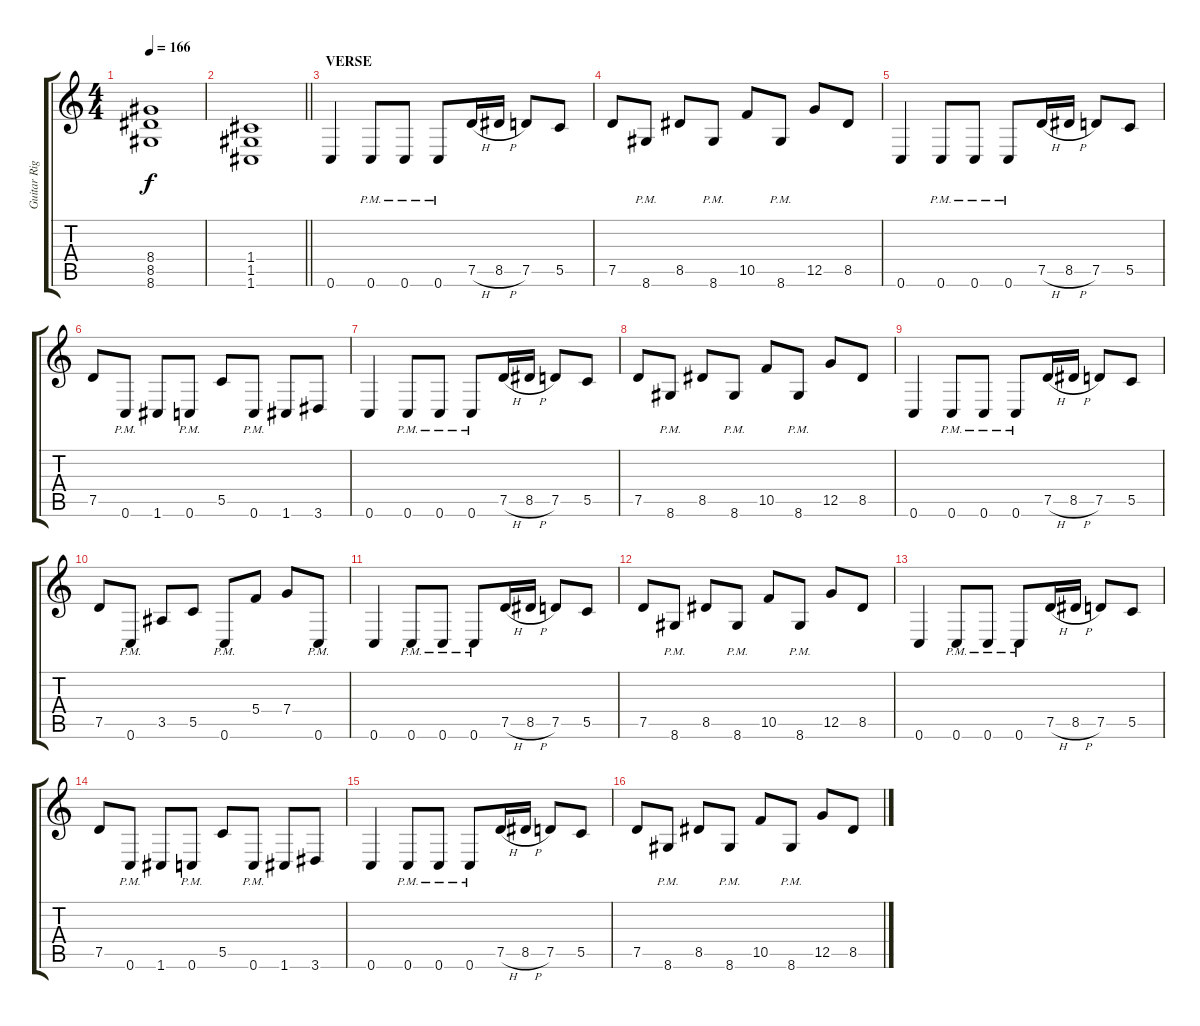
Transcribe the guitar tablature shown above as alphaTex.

\track ("Guitar Right" "Guitar Rig") {instrument distortionguitar}
\staff {score tabs}
\tuning (D4 A3 F3 C3 G2 C2) {hide}
\ts (4 4)
\tempo 166
\clef g2
\ks c
(8.4 8.5 8.6).1{dy f} |
\barLineRight lightlight
(1.4 1.5 1.6).1 |
\section ("" "VERSE")
0.6.4 0.6{pm}.8 0.6{pm}.8 0.6{pm}.8 7.5{h}.16 8.5{h}.16 7.5.8 5.5.8 |
7.5.8 8.6{pm}.8 8.5.8 8.6{pm}.8 10.5.8 8.6{pm}.8 12.5.8 8.5.8 |
0.6.4 0.6{pm}.8 0.6{pm}.8 0.6{pm}.8 7.5{h}.16 8.5{h}.16 7.5.8 5.5.8 |
7.5.8 0.6{pm}.8 1.6.8 0.6{pm}.8 5.5.8 0.6{pm}.8 1.6.8 3.6.8 |
0.6.4 0.6{pm}.8 0.6{pm}.8 0.6{pm}.8 7.5{h}.16 8.5{h}.16 7.5.8 5.5.8 |
7.5.8 8.6{pm}.8 8.5.8 8.6{pm}.8 10.5.8 8.6{pm}.8 12.5.8 8.5.8 |
0.6.4 0.6{pm}.8 0.6{pm}.8 0.6{pm}.8 7.5{h}.16 8.5{h}.16 7.5.8 5.5.8 |
7.5.8 0.6{pm}.8 3.5.8 5.5.8 0.6{pm}.8 5.4.8 7.4.8 0.6{pm}.8 |
0.6.4 0.6{pm}.8 0.6{pm}.8 0.6{pm}.8 7.5{h}.16 8.5{h}.16 7.5.8 5.5.8 |
7.5.8 8.6{pm}.8 8.5.8 8.6{pm}.8 10.5.8 8.6{pm}.8 12.5.8 8.5.8 |
0.6.4 0.6{pm}.8 0.6{pm}.8 0.6{pm}.8 7.5{h}.16 8.5{h}.16 7.5.8 5.5.8 |
7.5.8 0.6{pm}.8 1.6.8 0.6{pm}.8 5.5.8 0.6{pm}.8 1.6.8 3.6.8 |
0.6.4 0.6{pm}.8 0.6{pm}.8 0.6{pm}.8 7.5{h}.16 8.5{h}.16 7.5.8 5.5.8 |
7.5.8 8.6{pm}.8 8.5.8 8.6{pm}.8 10.5.8 8.6{pm}.8 12.5.8 8.5.8
